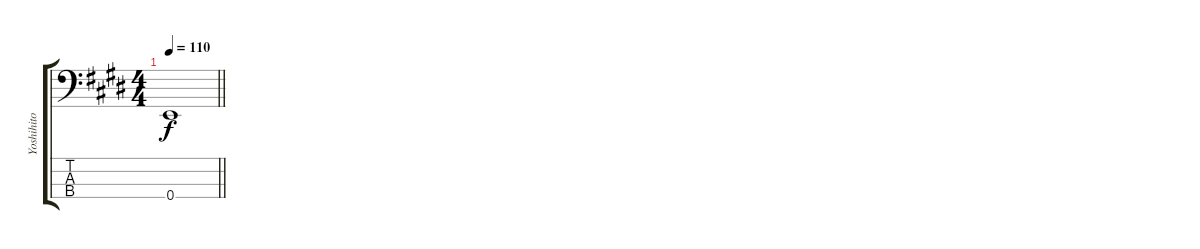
\track ("Yoshihito Onda" "Yoshihito ") {instrument electricbasspick}
\staff {score tabs}
\tuning (G2 D2 A1 E1) {hide}
\ts (4 4)
\tempo 110
\clef f4
\barLineRight lightlight
\ks e
0.4{t}.1{dy f}
